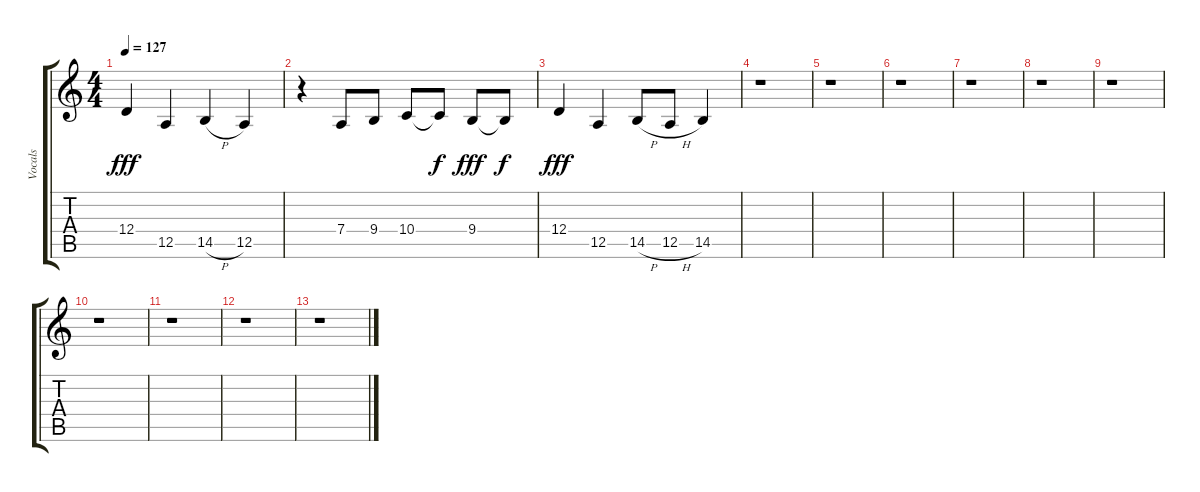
\track ("Vocals" "Vocals") {instrument altosax}
\staff {score tabs}
\tuning (E4 B3 G3 D3 A2 E2) {hide}
\ts (4 4)
\tempo 127
\clef g2
\ks c
12.4.4{dy fff} 12.5.4 14.5{h}.4 12.5.4 |
r.4 7.4.8 9.4.8 10.4.8 10.4{t}.8{dy f} 9.4.8{dy fff} 9.4{t}.8{dy f} |
12.4.4{dy fff} 12.5.4 14.5{h}.8 12.5{h}.8 14.5.4 |
r.1 |
r.1 |
r.1 |
r.1 |
r.1 |
r.1 |
r.1 |
r.1 |
r.1 |
r.1
